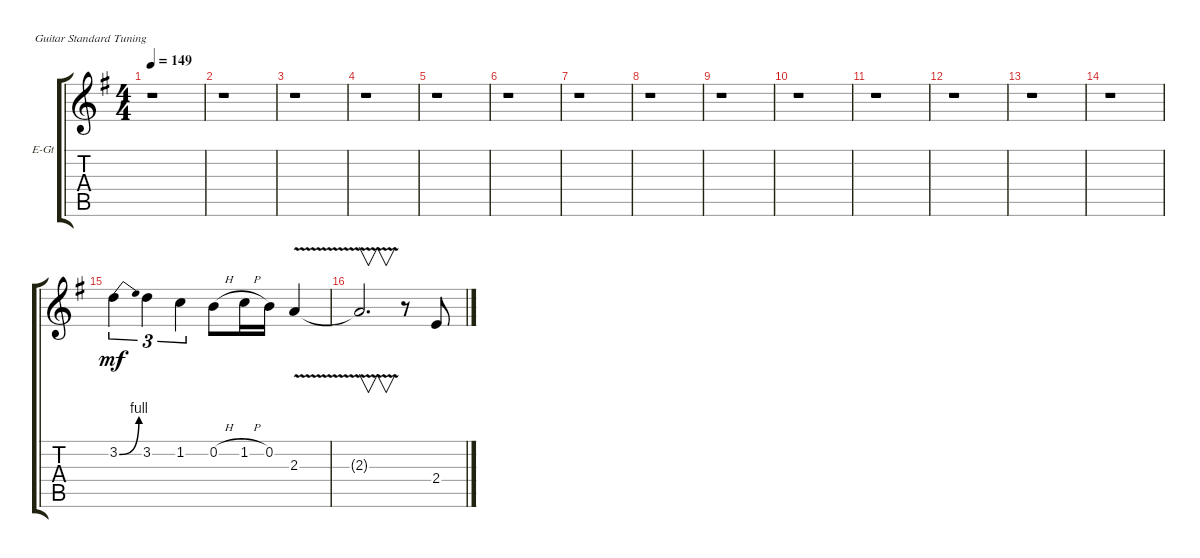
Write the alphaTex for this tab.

\defaultSystemsLayout 4
\bracketExtendMode groupsimilarinstruments
\firstSystemTrackNameOrientation horizontal
\otherSystemsTrackNameOrientation horizontal
\track ("Lead Guitar II" "E-Gt") {instrument distortionguitar}
\staff {score tabs}
\tuning (E4 B3 G3 D3 A2 E2)
\ts (4 4)
\tempo 149
\clef g2
\scale
0.5
\ks eminor
r.1{dy mf} |
\scale
0.5 r.1 |
\scale
0.5 r.1 |
\scale
0.5 r.1 |
\scale
0.5 r.1 |
\scale
0.5 r.1 |
\scale
0.5 r.1 |
\scale
0.5 r.1 |
\scale
0.5 r.1 |
\scale
0.5 r.1 |
\scale
0.5 r.1 |
\scale
0.5 r.1 |
\scale
0.5 r.1 |
\scale
0.5 r.1 |
\scale
0.5 3.2{be (bend 0 0 15 4)}.4{tu (3 2)} 3.2.4{tu (3 2)} 1.2.4{tu (3 2)} 0.2{h}.8 1.2{h}.16 0.2.16 2.3{v}.4 |
\scale
0.5 2.3{t}.2{v d} r.8 2.4.8
